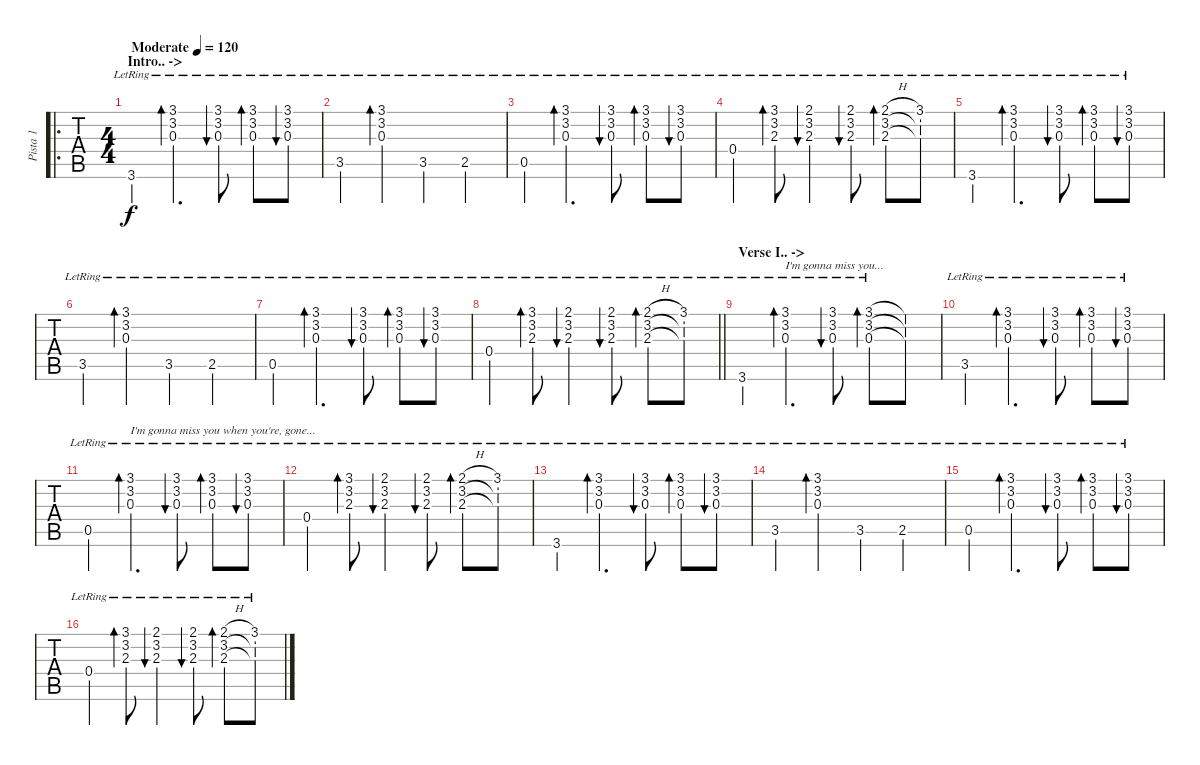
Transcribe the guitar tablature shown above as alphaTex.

\track ("Pista 1" "Pista 1") {instrument acousticguitarsteel}
\staff {tabs}
\tuning (E4 B3 G3 D3 A2 E2) {hide}
\ro
\ts (4 4)
\section ("" "Intro.. ->")
\tempo (120 "Moderate")
\clef g2
\ks c
3.6{lr}.4{dy f instrument acousticguitarsteel} (3.1{lr} 3.2{lr} 0.3{lr}).4{d bd 60} (3.1{lr} 3.2{lr} 0.3{lr}).8{bu 60} (3.1{lr} 3.2{lr} 0.3{lr}).8{bd 60} (3.1{lr} 3.2{lr} 0.3{lr}).8{bu 60} |
3.5{lr}.4 (3.1{lr} 3.2{lr} 0.3{lr}).4{bd 60} 3.5{lr}.4 2.5{lr}.4 |
0.5{lr}.4 (3.1{lr} 3.2{lr} 0.3{lr}).4{d bd 60} (3.1{lr} 3.2{lr} 0.3{lr}).8{bu 60} (3.1{lr} 3.2{lr} 0.3{lr}).8{bd 60} (3.1{lr} 3.2{lr} 0.3{lr}).8{bu 60} |
0.4{lr}.4 (3.1{lr} 3.2{lr} 2.3{lr}).8{bd 60} (2.1{lr} 3.2{lr} 2.3{lr}).4{bu 60} (2.1{lr} 3.2{lr} 2.3{lr}).8{bu 60} (2.1{h lr} 3.2{lr} 2.3{lr}).8{bd 60} (3.1{lr} 3.2{t} 2.3{t}).8 |
3.6{lr}.4 (3.1{lr} 3.2{lr} 0.3{lr}).4{d bd 60} (3.1{lr} 3.2{lr} 0.3{lr}).8{bu 60} (3.1{lr} 3.2{lr} 0.3{lr}).8{bd 60} (3.1{lr} 3.2{lr} 0.3{lr}).8{bu 60} |
3.5{lr}.4 (3.1{lr} 3.2{lr} 0.3{lr}).4{bd 60} 3.5{lr}.4 2.5{lr}.4 |
0.5{lr}.4 (3.1{lr} 3.2{lr} 0.3{lr}).4{d bd 60} (3.1{lr} 3.2{lr} 0.3{lr}).8{bu 60} (3.1{lr} 3.2{lr} 0.3{lr}).8{bd 60} (3.1{lr} 3.2{lr} 0.3{lr}).8{bu 60} |
\barLineRight lightlight
0.4{lr}.4 (3.1{lr} 3.2{lr} 2.3{lr}).8{bd 60} (2.1{lr} 3.2{lr} 2.3{lr}).4{bu 60} (2.1{lr} 3.2{lr} 2.3{lr}).8{bu 60} (2.1{h lr} 3.2{lr} 2.3{lr}).8{bd 60} (3.1{lr} 3.2{t} 2.3{t}).8 |
\section ("" "Verse I.. ->")
3.6{lr}.4 (3.1{lr} 3.2{lr} 0.3{lr}).4{d bd 60 txt "I'm gonna miss you..."} (3.1{lr} 3.2{lr} 0.3{lr}).8{bu 60} (3.1{lr} 3.2{lr} 0.3{lr}).8{bd 60} (3.1{t} 3.2{t} 0.3{t}).8 |
3.5{lr}.4 (3.1{lr} 3.2{lr} 0.3{lr}).4{d bd 60} (3.1{lr} 3.2{lr} 0.3{lr}).8{bu 60} (3.1{lr} 3.2{lr} 0.3{lr}).8{bd 60} (3.1{lr} 3.2{lr} 0.3{lr}).8{bu 60} |
0.5{lr}.4 (3.1{lr} 3.2{lr} 0.3{lr}).4{d bd 60 txt "I'm gonna miss you when you're, gone..."} (3.1{lr} 3.2{lr} 0.3{lr}).8{bu 60} (3.1{lr} 3.2{lr} 0.3{lr}).8{bd 60} (3.1{lr} 3.2{lr} 0.3{lr}).8{bu 60} |
0.4{lr}.4 (3.1{lr} 3.2{lr} 2.3{lr}).8{bd 60} (2.1{lr} 3.2{lr} 2.3{lr}).4{bu 60} (2.1{lr} 3.2{lr} 2.3{lr}).8{bu 60} (2.1{h lr} 3.2{lr} 2.3{lr}).8{bd 60} (3.1{lr} 3.2{t} 2.3{t}).8 |
3.6{lr}.4 (3.1{lr} 3.2{lr} 0.3{lr}).4{d bd 60} (3.1{lr} 3.2{lr} 0.3{lr}).8{bu 60} (3.1{lr} 3.2{lr} 0.3{lr}).8{bd 60} (3.1{lr} 3.2{lr} 0.3{lr}).8{bu 60} |
3.5{lr}.4 (3.1{lr} 3.2{lr} 0.3{lr}).4{bd 60} 3.5{lr}.4 2.5{lr}.4 |
0.5{lr}.4 (3.1{lr} 3.2{lr} 0.3{lr}).4{d bd 60} (3.1{lr} 3.2{lr} 0.3{lr}).8{bu 60} (3.1{lr} 3.2{lr} 0.3{lr}).8{bd 60} (3.1{lr} 3.2{lr} 0.3{lr}).8{bu 60} |
0.4{lr}.4 (3.1{lr} 3.2{lr} 2.3{lr}).8{bd 60} (2.1{lr} 3.2{lr} 2.3{lr}).4{bu 60} (2.1{lr} 3.2{lr} 2.3{lr}).8{bu 60} (2.1{h lr} 3.2{lr} 2.3{lr}).8{bd 60} (3.1{lr} 3.2{t} 2.3{t}).8
